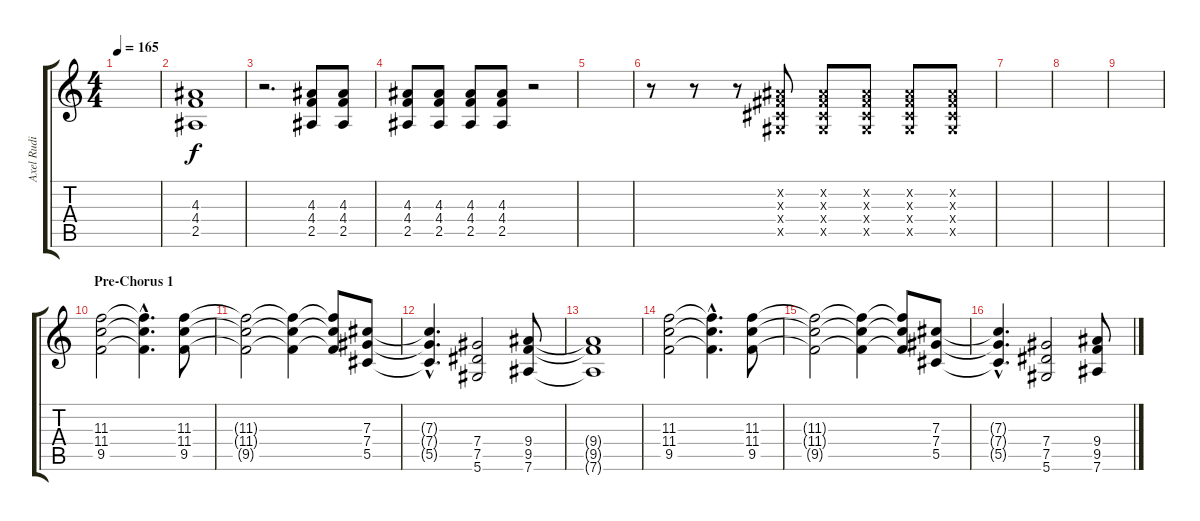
\track ("Axel Rudi Pell - Chitarra" "Axel Rudi ") {instrument distortionguitar}
\staff {score tabs}
\tuning (Eb4 Bb3 Gb3 Db3 Ab2 Eb2) {hide}
\ts (4 4)
\tempo 165
\clef g2
\ks c
|
(4.3 4.4 2.5).1 |
r.2{d} (4.3 4.4 2.5).8 (4.3 4.4 2.5).8 |
(4.3 4.4 2.5).8 (4.3 4.4 2.5).8 (4.3 4.4 2.5).8 (4.3 4.4 2.5).8 r.2 |
|
r.8 r.8 r.8 (0.2{x} 0.3{x} 0.4{x} 0.5{x}).8 (0.2{x} 0.3{x} 0.4{x} 0.5{x}).8 (0.2{x} 0.3{x} 0.4{x} 0.5{x}).8 (0.2{x} 0.3{x} 0.4{x} 0.5{x}).8 (0.2{x} 0.3{x} 0.4{x} 0.5{x}).8 |
|
|
|
\section ("" "Pre-Chorus 1")
(11.3 11.4 9.5).2 (11.3{hac t} 11.4{hac t} 9.5{hac t}).4{d} (11.3 11.4 9.5).8 |
(11.3{t} 11.4{t} 9.5{t}).2 (11.3{t} 11.4{t} 9.5{t}).4 (11.3{t} 11.4{t} 9.5{t}).8 (7.3 7.4 5.5).8 |
(7.3{hac t} 7.4{hac t} 5.5{hac t}).4{d} (7.4 7.5 5.6).2 (9.4 9.5 7.6).8 |
(9.4{t} 9.5{t} 7.6{t}).1 |
(11.3 11.4 9.5).2 (11.3{hac t} 11.4{hac t} 9.5{hac t}).4{d} (11.3 11.4 9.5).8 |
(11.3{t} 11.4{t} 9.5{t}).2 (11.3{t} 11.4{t} 9.5{t}).4 (11.3{t} 11.4{t} 9.5{t}).8 (7.3 7.4 5.5).8 |
(7.3{hac t} 7.4{hac t} 5.5{hac t}).4{d} (7.4 7.5 5.6).2 (9.4 9.5 7.6).8
